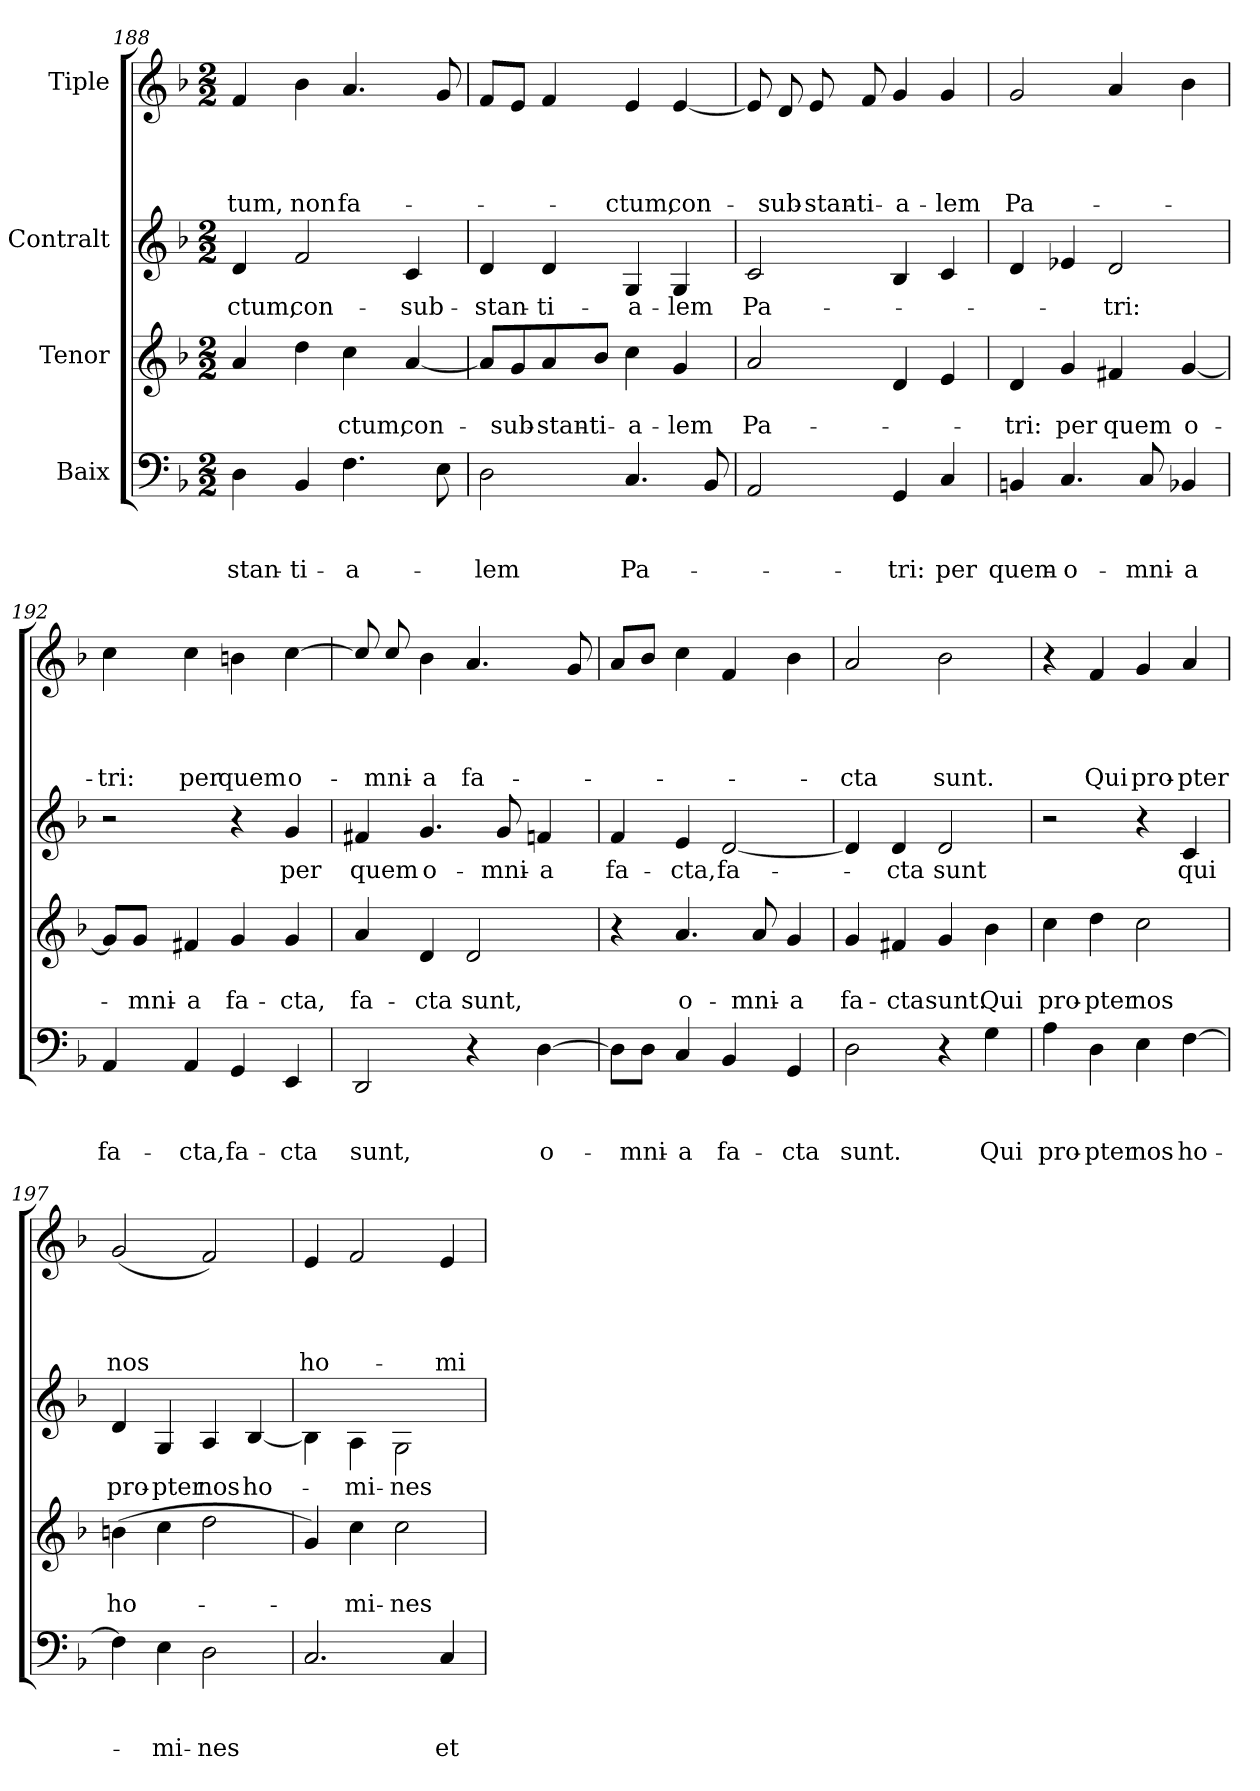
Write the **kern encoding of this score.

**kern	**text	**text	**text	**kern	**text	**text	**kern	**text	**kern	**text	**text	**text	**text
*part4	*part4	*part4	*part4	*part3	*part3	*part3	*part2	*part2	*part1	*part1	*part1	*part1	*part1
*staff4	*staff4	*staff4	*staff4	*staff3	*staff3	*staff3	*staff2	*staff2	*staff1	*staff1	*staff1	*staff1	*staff1
*I"Baix	*	*	*	*I"Tenor	*	*	*I"Contralt	*	*I"Tiple	*	*	*	*
*clefF4	*	*	*	*clefG2	*	*	*clefG2	*	*clefG2	*	*	*	*
*k[b-]	*	*	*	*k[b-]	*	*	*k[b-]	*	*k[b-]	*	*	*	*
*F:	*	*	*	*F:	*	*	*F:	*	*F:	*	*	*	*
*M2/2	*	*	*	*M2/2	*	*	*M2/2	*	*M2/2	*	*	*	*
=188	=188	=188	=188	=188	=188	=188	=188	=188	=188	=188	=188	=188	=188
!	!	!	!LO:LY:b	!	!	!	!	!LO:LY:b	!	!	!	!	!LO:LY:b
4D\	.	.	-stan-	4a/	.	.	4d/	-ctum,	4f/	.	.	.	-tum,
!	!	!	!LO:LY:b	!	!	!	!	!LO:LY:b	!	!	!	!	!LO:LY:b
4BB-/	.	.	-ti-	4dd\	.	.	2f/	con-	4b-\	.	.	.	non
!	!	!	!LO:LY:b	!	!	!LO:LY:b	!	!	!	!	!	!	!LO:LY:b
4.F\	.	.	-a-	4cc\	.	-ctum,	.	.	4.a/	.	.	.	fa-
!	!	!	!	!	!	!LO:LY:b	!	!LO:LY:b	!	!	!	!	!
.	.	.	.	[>4a/	.	con-	4c/	-sub-	.	.	.	.	.
8E\	.	.	.	.	.	.	.	.	8g/	.	.	.	.
=189	=189	=189	=189	=189	=189	=189	=189	=189	=189	=189	=189	=189	=189
!	!	!	!LO:LY:b	!	!	!	!	!LO:LY:b	!	!	!	!	!
2D\	.	.	-lem	8a/L]	.	.	4d/	-stan-	8f/L	.	.	.	.
!	!	!	!	!	!	!LO:LY:b	!	!	!	!	!	!	!
.	.	.	.	8g/	.	-sub-	.	.	8e/J	.	.	.	.
!	!	!	!	!	!	!LO:LY:b	!	!LO:LY:b	!	!	!	!	!
.	.	.	.	8a/	.	-stan-	4d/	-ti-	4f/	.	.	.	.
!	!	!	!	!	!	!LO:LY:b	!	!	!	!	!	!	!
.	.	.	.	8b-/J	.	-ti-	.	.	.	.	.	.	.
!	!	!	!LO:LY:b	!	!	!LO:LY:b	!	!LO:LY:b	!	!	!	!	!LO:LY:b
4.C/	.	.	Pa-	4cc\	.	-a-	4G/	-a-	4e/	.	.	.	-ctum,
!	!	!	!	!	!	!LO:LY:b	!	!LO:LY:b	!	!	!	!	!LO:LY:b
.	.	.	.	4g/	.	-lem	4G/	-lem	[<4e/	.	.	.	con-
8BB-/	.	.	.	.	.	.	.	.	.	.	.	.	.
!!LO:LB:g=z
=190	=190	=190	=190	=190	=190	=190	=190	=190	=190	=190	=190	=190	=190
!	!	!	!	!	!	!LO:LY:b	!	!LO:LY:b	!	!	!	!	!
2AA/	.	.	.	2a/	.	Pa-	2c/	Pa-	8e/]	.	.	.	.
!	!	!	!	!	!	!	!	!	!	!	!	!	!LO:LY:b
.	.	.	.	.	.	.	.	.	8d/	.	.	.	-sub-
!	!	!	!	!	!	!	!	!	!	!	!	!	!LO:LY:b
.	.	.	.	.	.	.	.	.	8e/	.	.	.	-stan-
!	!	!	!	!	!	!	!	!	!	!	!	!	!LO:LY:b
.	.	.	.	.	.	.	.	.	8f/	.	.	.	-ti-
!	!	!	!LO:LY:b	!	!	!	!	!	!	!	!	!	!LO:LY:b
4GG/	.	.	-tri:	4d/	.	.	4B-/	.	4g/	.	.	.	-a-
!	!	!	!LO:LY:b	!	!	!	!	!	!	!	!	!	!LO:LY:b
4C/	.	.	per	4e/	.	.	4c/	.	4g/	.	.	.	-lem
=191	=191	=191	=191	=191	=191	=191	=191	=191	=191	=191	=191	=191	=191
!	!	!	!LO:LY:b	!	!	!LO:LY:b	!	!	!	!	!	!	!LO:LY:b
4BBn/	.	.	quem-	4d/	.	-tri:	4d/	.	2g/	.	.	.	Pa-
!	!	!	!LO:LY:b	!	!	!LO:LY:b	!	!	!	!	!	!	!
4.C/	.	.	-o-	4g/	.	per	4e-X/	.	.	.	.	.	.
!	!	!	!	!	!	!LO:LY:b	!	!LO:LY:b	!	!	!	!	!
.	.	.	.	4f#X/	.	quem	2d/	-tri:	4a/	.	.	.	.
!	!	!	!LO:LY:b	!	!	!	!	!	!	!	!	!	!
8C/	.	.	-mni-	.	.	.	.	.	.	.	.	.	.
!	!	!	!LO:LY:b	!	!	!LO:LY:b	!	!	!	!	!	!	!
4BB-X/	.	.	-a	[>4g/	.	o-	.	.	4b-\	.	.	.	.
=192	=192	=192	=192	=192	=192	=192	=192	=192	=192	=192	=192	=192	=192
!	!	!	!LO:LY:b	!	!	!	!	!	!	!	!	!	!LO:LY:b
4AA/	.	.	fa-	8g/L]	.	.	2r	.	4cc\	.	.	.	-tri:
!	!	!	!	!	!	!LO:LY:b	!	!	!	!	!	!	!
.	.	.	.	8g/J	.	-mni-	.	.	.	.	.	.	.
!	!	!	!LO:LY:b	!	!	!LO:LY:b	!	!	!	!	!	!	!LO:LY:b
4AA/	.	.	-cta,	4f#X/	.	-a	.	.	4cc\	.	.	.	per
!	!	!	!LO:LY:b	!	!	!LO:LY:b	!	!	!	!	!	!	!LO:LY:b
4GG/	.	.	fa-	4g/	.	fa-	4r	.	4bn\	.	.	.	quem
!	!	!	!LO:LY:b	!	!	!LO:LY:b	!	!LO:LY:b	!	!	!	!	!LO:LY:b
4EE/	.	.	-cta	4g/	.	-cta,	4g/	per	[>4cc\	.	.	.	o-
=193	=193	=193	=193	=193	=193	=193	=193	=193	=193	=193	=193	=193	=193
!	!	!	!LO:LY:b	!	!	!LO:LY:b	!	!LO:LY:b	!	!	!	!	!
2DD/	.	.	sunt,	4a/	.	fa-	4f#X/	quem	8cc/]	.	.	.	.
!	!	!	!	!	!	!	!	!	!	!	!	!	!LO:LY:b
.	.	.	.	.	.	.	.	.	8cc/	.	.	.	-mni-
!	!	!	!	!	!	!LO:LY:b	!	!LO:LY:b	!	!	!	!	!LO:LY:b
.	.	.	.	4d/	.	-cta	4.g/	o-	4b-\	.	.	.	-a
!	!	!	!	!	!	!LO:LY:b	!	!	!	!	!	!	!LO:LY:b
4r	.	.	.	2d/	.	sunt,	.	.	4.a/	.	.	.	fa-
!	!	!	!	!	!	!	!	!LO:LY:b	!	!	!	!	!
.	.	.	.	.	.	.	8g/	-mni-	.	.	.	.	.
!	!	!	!LO:LY:b	!	!	!	!	!LO:LY:b	!	!	!	!	!
[>4D\	.	.	o-	.	.	.	4fn/	-a	.	.	.	.	.
.	.	.	.	.	.	.	.	.	8g/	.	.	.	.
=194	=194	=194	=194	=194	=194	=194	=194	=194	=194	=194	=194	=194	=194
!	!	!	!	!	!	!	!	!LO:LY:b	!	!	!	!	!
8D\L]	.	.	.	4r	.	.	4f/	fa-	8a/L	.	.	.	.
!	!	!	!LO:LY:b	!	!	!	!	!	!	!	!	!	!
8D\J	.	.	-mni-	.	.	.	.	.	8b-/J	.	.	.	.
!	!	!	!LO:LY:b	!	!	!LO:LY:b	!	!LO:LY:b	!	!	!	!	!
4C/	.	.	-a	4.a/	.	o-	4e/	-cta,	4cc\	.	.	.	.
!	!	!	!LO:LY:b	!	!	!	!	!LO:LY:b	!	!	!	!	!
4BB-/	.	.	fa-	.	.	.	[<2d/	fa-	4f/	.	.	.	.
!	!	!	!	!	!	!LO:LY:b	!	!	!	!	!	!	!
.	.	.	.	8a/	.	-mni-	.	.	.	.	.	.	.
!	!	!	!LO:LY:b	!	!	!LO:LY:b	!	!	!	!	!	!	!
4GG/	.	.	-cta	4g/	.	-a	.	.	4b-\	.	.	.	.
!!LO:PB:g=z
=195	=195	=195	=195	=195	=195	=195	=195	=195	=195	=195	=195	=195	=195
!	!	!	!LO:LY:b	!	!	!LO:LY:b	!	!	!	!	!	!	!LO:LY:b
2D\	.	.	sunt.	4g/	.	fa-	4d/]	.	2a/	.	.	.	-cta
!	!	!	!	!	!	!LO:LY:b	!	!LO:LY:b	!	!	!	!	!
.	.	.	.	4f#X/	.	-cta	4d/	-cta	.	.	.	.	.
!	!	!	!	!	!	!LO:LY:b	!	!LO:LY:b	!	!	!	!	!LO:LY:b
4r	.	.	.	4g/	.	sunt.	2d/	sunt	2b-\	.	.	.	sunt.
!	!	!	!LO:LY:b	!	!	!LO:LY:b	!	!	!	!	!	!	!
4G\	.	.	Qui	4b-\	.	Qui	.	.	.	.	.	.	.
=196	=196	=196	=196	=196	=196	=196	=196	=196	=196	=196	=196	=196	=196
!	!	!	!LO:LY:b	!	!	!LO:LY:b	!	!	!	!	!	!	!
4A\	.	.	pro-	4cc\	.	pro-	2r	.	4r	.	.	.	.
!	!	!	!LO:LY:b	!	!	!LO:LY:b	!	!	!	!	!	!	!LO:LY:b
4D\	.	.	-pter	4dd\	.	-pter	.	.	4f/	.	.	.	Qui
!	!	!	!LO:LY:b	!	!	!LO:LY:b	!	!	!	!	!	!	!LO:LY:b
4E\	.	.	nos	2cc\	.	nos	4r	.	4g/	.	.	.	pro-
!	!	!	!LO:LY:b	!	!	!	!	!LO:LY:b	!	!	!	!	!LO:LY:b
[>4F\	.	.	ho-	.	.	.	4c/	qui	4a/	.	.	.	-pter
=197	=197	=197	=197	=197	=197	=197	=197	=197	=197	=197	=197	=197	=197
!	!	!	!	!	!	!LO:LY:b	!	!LO:LY:b	!	!	!	!	!LO:LY:b
4F\]	.	.	.	(>4bn\	.	ho-	4d/	pro-	(>2g/	.	.	.	nos
!	!	!	!LO:LY:b	!	!	!	!	!LO:LY:b	!	!	!	!	!
4E\	.	.	-mi-	4cc\	.	.	4G/	-pter	.	.	.	.	.
!	!	!	!LO:LY:b	!	!	!	!	!LO:LY:b	!	!	!	!	!
2D\	.	.	-nes	2dd\	.	.	4A/	nos	2f/)	.	.	.	.
!	!	!	!	!	!	!	!	!LO:LY:b	!	!	!	!	!
.	.	.	.	.	.	.	[<4B-/	ho-	.	.	.	.	.
=198	=198	=198	=198	=198	=198	=198	=198	=198	=198	=198	=198	=198	=198
!	!	!	!	!	!	!	!	!	!	!	!	!	!LO:LY:b
2.C/	.	.	.	4g/)	.	.	4B-\]	.	4e/	.	.	.	ho-
!	!	!	!	!	!	!LO:LY:b	!	!LO:LY:b	!	!	!	!	!
.	.	.	.	4cc\	.	-mi-	4A\	-mi-	2f/	.	.	.	.
!	!	!	!	!	!	!LO:LY:b	!	!LO:LY:b	!	!	!	!	!
.	.	.	.	2cc\	.	-nes	2G\	-nes	.	.	.	.	.
!	!	!	!LO:LY:b	!	!	!	!	!	!	!	!	!	!LO:LY:b
4C/	.	.	et	.	.	.	.	.	4e/	.	.	.	-mi-
=	=	=	=	=	=	=	=	=	=	=	=	=	=
*-	*-	*-	*-	*-	*-	*-	*-	*-	*-	*-	*-	*-	*-
